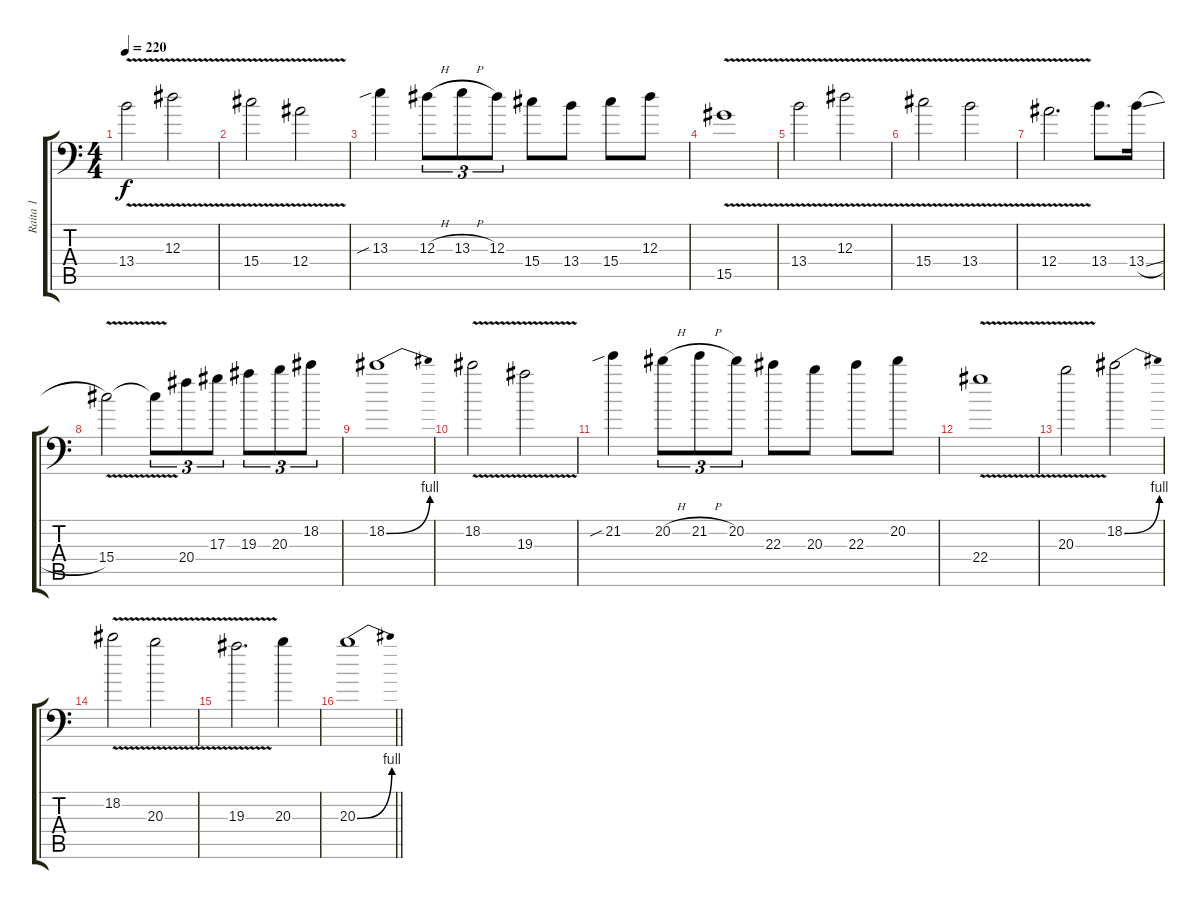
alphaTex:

\track ("Raita 1" "Raita 1") {instrument distortionguitar}
\staff {score tabs}
\tuning (C4 G3 Eb3 Bb2 F2 Bb1) {hide}
\ts (4 4)
\section ("" "")
\tempo 220
\clef f4
\ks c
13.4{v}.2{dy f balance 3} 12.3{v}.2 |
15.4{v}.2 12.4{v}.2 |
13.3{sib}.4 12.3{h}.8{tu (3 2)} 13.3{h}.8{tu (3 2)} 12.3.8{tu (3 2)} 15.4.8 13.4.8 15.4.8 12.3.8 |
15.5{v}.1 |
13.4{v}.2 12.3{v}.2 |
15.4{v}.2 13.4{v}.2 |
12.4{v}.2{d} 13.4.8{d} 13.4{sl}.16 |
15.4{v}.2 15.4{t}.8{tu (3 2)} 20.4.8{tu (3 2)} 17.3.8{tu (3 2)} 19.3.8{tu (3 2)} 20.3.8{tu (3 2)} 18.2.8{tu (3 2)} |
18.2{be (bend 0 0 60 4)}.1 |
18.2{v}.2 19.3{v}.2 |
21.2{sib}.4 20.2{h}.8{tu (3 2)} 21.2{h}.8{tu (3 2)} 20.2.8{tu (3 2)} 22.3.8 20.3.8 22.3.8 20.2.8 |
22.4{v}.1 |
20.3{v}.2 18.2{be (bend 0 0 60 4)}.2 |
18.2{v}.2 20.3{v}.2 |
19.3{v}.2{d} 20.3.4 |
\barLineRight lightlight
20.3{be (bend 0 0 60 4)}.1
